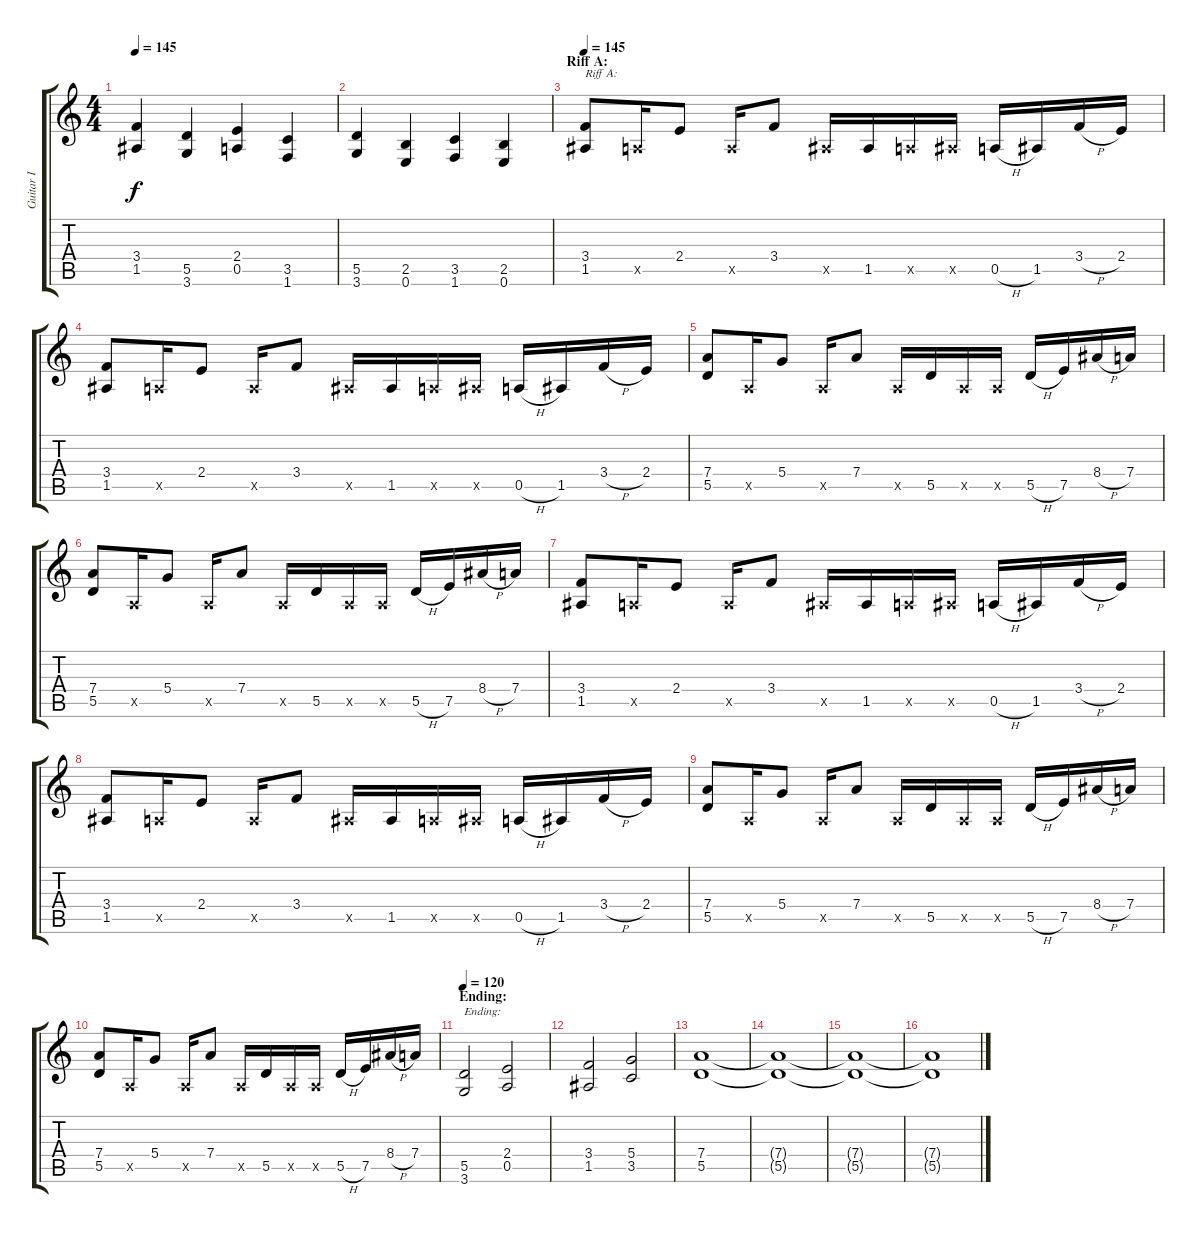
\track ("Guitar I" "Guitar I") {instrument distortionguitar}
\staff {score tabs}
\tuning (E4 B3 G3 D3 A2 E2) {hide}
\ts (4 4)
\tempo 145
\clef g2
\ks c
(3.4 1.5).4{dy f} (5.5 3.6).4 (2.4 0.5).4 (3.5 1.6).4 |
(5.5 3.6).4 (2.5 0.6).4 (3.5 1.6).4 (2.5 0.6).4 |
\section ("" "Riff A:")
\tempo 145
(3.4 1.5).8{txt "Riff A:"} 0.5{x}.16 2.4.8 0.5{x}.16 3.4.8 1.5{x}.16 1.5.16 0.5{x}.16 1.5{x}.16 0.5{h}.16 1.5.16 3.4{h}.16 2.4.16 |
(3.4 1.5).8 0.5{x}.16 2.4.8 0.5{x}.16 3.4.8 1.5{x}.16 1.5.16 0.5{x}.16 1.5{x}.16 0.5{h}.16 1.5.16 3.4{h}.16 2.4.16 |
(7.4 5.5).8 0.5{x}.16 5.4.8 0.5{x}.16 7.4.8 0.5{x}.16 5.5.16 0.5{x}.16 0.5{x}.16 5.5{h}.16 7.5.16 8.4{h}.16 7.4.16 |
(7.4 5.5).8 0.5{x}.16 5.4.8 0.5{x}.16 7.4.8 0.5{x}.16 5.5.16 0.5{x}.16 0.5{x}.16 5.5{h}.16 7.5.16 8.4{h}.16 7.4.16 |
(3.4 1.5).8 0.5{x}.16 2.4.8 0.5{x}.16 3.4.8 1.5{x}.16 1.5.16 0.5{x}.16 1.5{x}.16 0.5{h}.16 1.5.16 3.4{h}.16 2.4.16 |
(3.4 1.5).8 0.5{x}.16 2.4.8 0.5{x}.16 3.4.8 1.5{x}.16 1.5.16 0.5{x}.16 1.5{x}.16 0.5{h}.16 1.5.16 3.4{h}.16 2.4.16 |
(7.4 5.5).8 0.5{x}.16 5.4.8 0.5{x}.16 7.4.8 0.5{x}.16 5.5.16 0.5{x}.16 0.5{x}.16 5.5{h}.16 7.5.16 8.4{h}.16 7.4.16 |
(7.4 5.5).8 0.5{x}.16 5.4.8 0.5{x}.16 7.4.8 0.5{x}.16 5.5.16 0.5{x}.16 0.5{x}.16 5.5{h}.16 7.5.16 8.4{h}.16 7.4.16 |
\section ("" "Ending:")
\tempo 120
(5.5 3.6).2{txt "Ending:"} (2.4 0.5).2 |
(3.4 1.5).2 (5.4 3.5).2 |
(7.4 5.5).1 |
(7.4{t} 5.5{t}).1 |
(7.4{t} 5.5{t}).1{volume 7} |
(7.4{t} 5.5{t}).1
